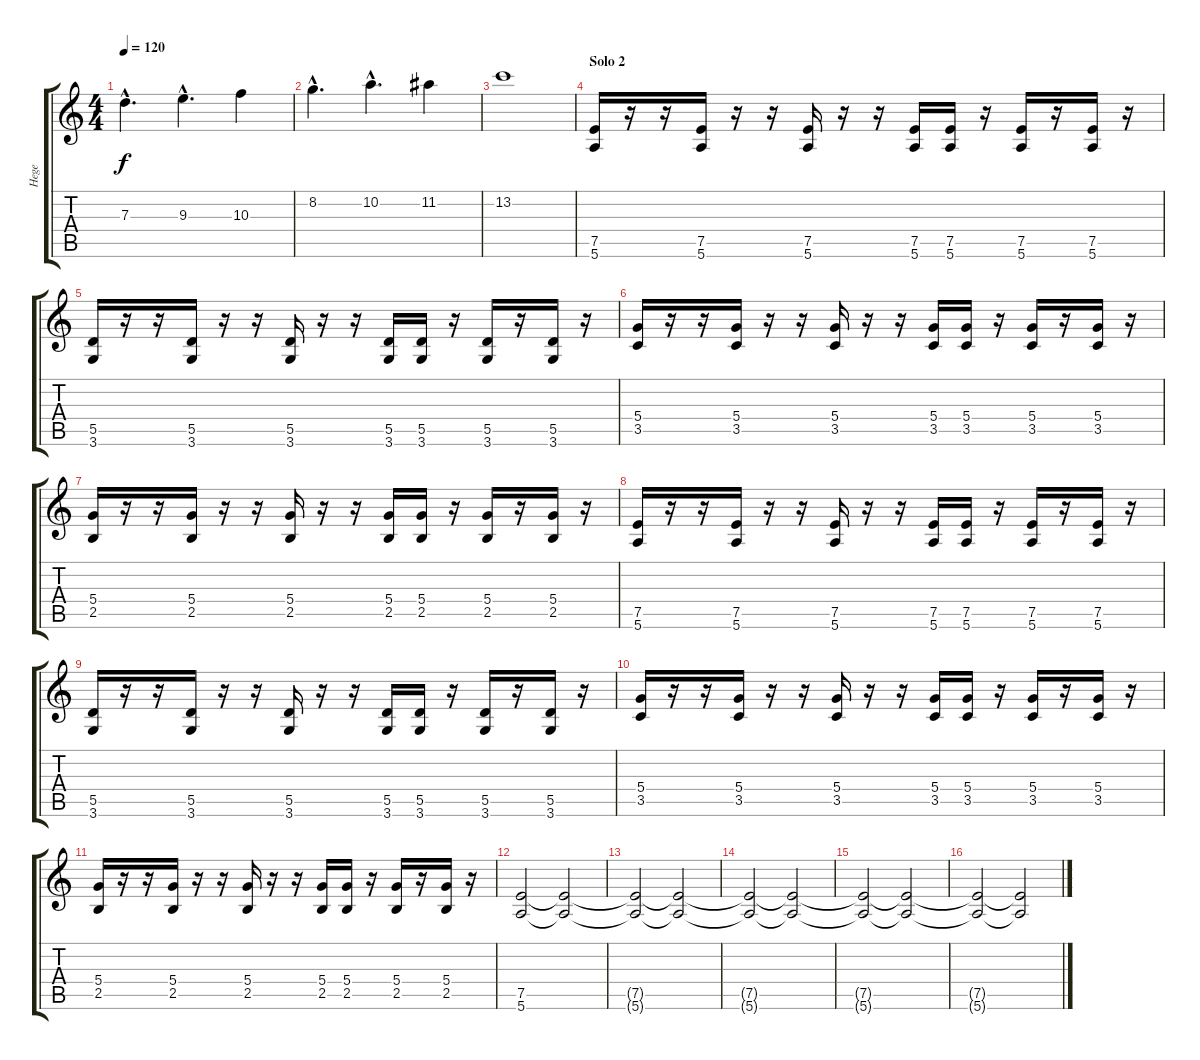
\track ("Hege" "Hege") {instrument distortionguitar}
\staff {score tabs}
\tuning (E4 B3 G3 D3 A2 E2) {hide}
\ts (4 4)
\tempo 120
\clef g2
\ks c
7.3{hac}.4{d dy f} 9.3{hac}.4{d} 10.3.4 |
8.2{hac}.4{d} 10.2{hac}.4{d} 11.2.4 |
13.2.1 |
\section ("" "Solo 2")
(7.5 5.6).16 r.16 r.16 (7.5 5.6).16 r.16 r.16 (7.5 5.6).16 r.16 r.16 (7.5 5.6).16 (7.5 5.6).16 r.16 (7.5 5.6).16 r.16 (7.5 5.6).16 r.16 |
(5.5 3.6).16 r.16 r.16 (5.5 3.6).16 r.16 r.16 (5.5 3.6).16 r.16 r.16 (5.5 3.6).16 (5.5 3.6).16 r.16 (5.5 3.6).16 r.16 (5.5 3.6).16 r.16 |
(5.4 3.5).16 r.16 r.16 (5.4 3.5).16 r.16 r.16 (5.4 3.5).16 r.16 r.16 (5.4 3.5).16 (5.4 3.5).16 r.16 (5.4 3.5).16 r.16 (5.4 3.5).16 r.16 |
(5.4 2.5).16 r.16 r.16 (5.4 2.5).16 r.16 r.16 (5.4 2.5).16 r.16 r.16 (5.4 2.5).16 (5.4 2.5).16 r.16 (5.4 2.5).16 r.16 (5.4 2.5).16 r.16 |
(7.5 5.6).16 r.16 r.16 (7.5 5.6).16 r.16 r.16 (7.5 5.6).16 r.16 r.16 (7.5 5.6).16 (7.5 5.6).16 r.16 (7.5 5.6).16 r.16 (7.5 5.6).16 r.16 |
(5.5 3.6).16 r.16 r.16 (5.5 3.6).16 r.16 r.16 (5.5 3.6).16 r.16 r.16 (5.5 3.6).16 (5.5 3.6).16 r.16 (5.5 3.6).16 r.16 (5.5 3.6).16 r.16 |
(5.4 3.5).16 r.16 r.16 (5.4 3.5).16 r.16 r.16 (5.4 3.5).16 r.16 r.16 (5.4 3.5).16 (5.4 3.5).16 r.16 (5.4 3.5).16 r.16 (5.4 3.5).16 r.16 |
(5.4 2.5).16 r.16 r.16 (5.4 2.5).16 r.16 r.16 (5.4 2.5).16 r.16 r.16 (5.4 2.5).16 (5.4 2.5).16 r.16 (5.4 2.5).16 r.16 (5.4 2.5).16 r.16 |
(7.5 5.6).2{volume 13} (7.5{t} 5.6{t}).2{volume 12} |
(7.5{t} 5.6{t}).2{volume 11} (7.5{t} 5.6{t}).2{volume 10} |
(7.5{t} 5.6{t}).2{volume 9} (7.5{t} 5.6{t}).2{volume 8} |
(7.5{t} 5.6{t}).2{volume 7} (7.5{t} 5.6{t}).2{volume 6} |
(7.5{t} 5.6{t}).2{volume 5} (7.5{t} 5.6{t}).2{volume 4}
